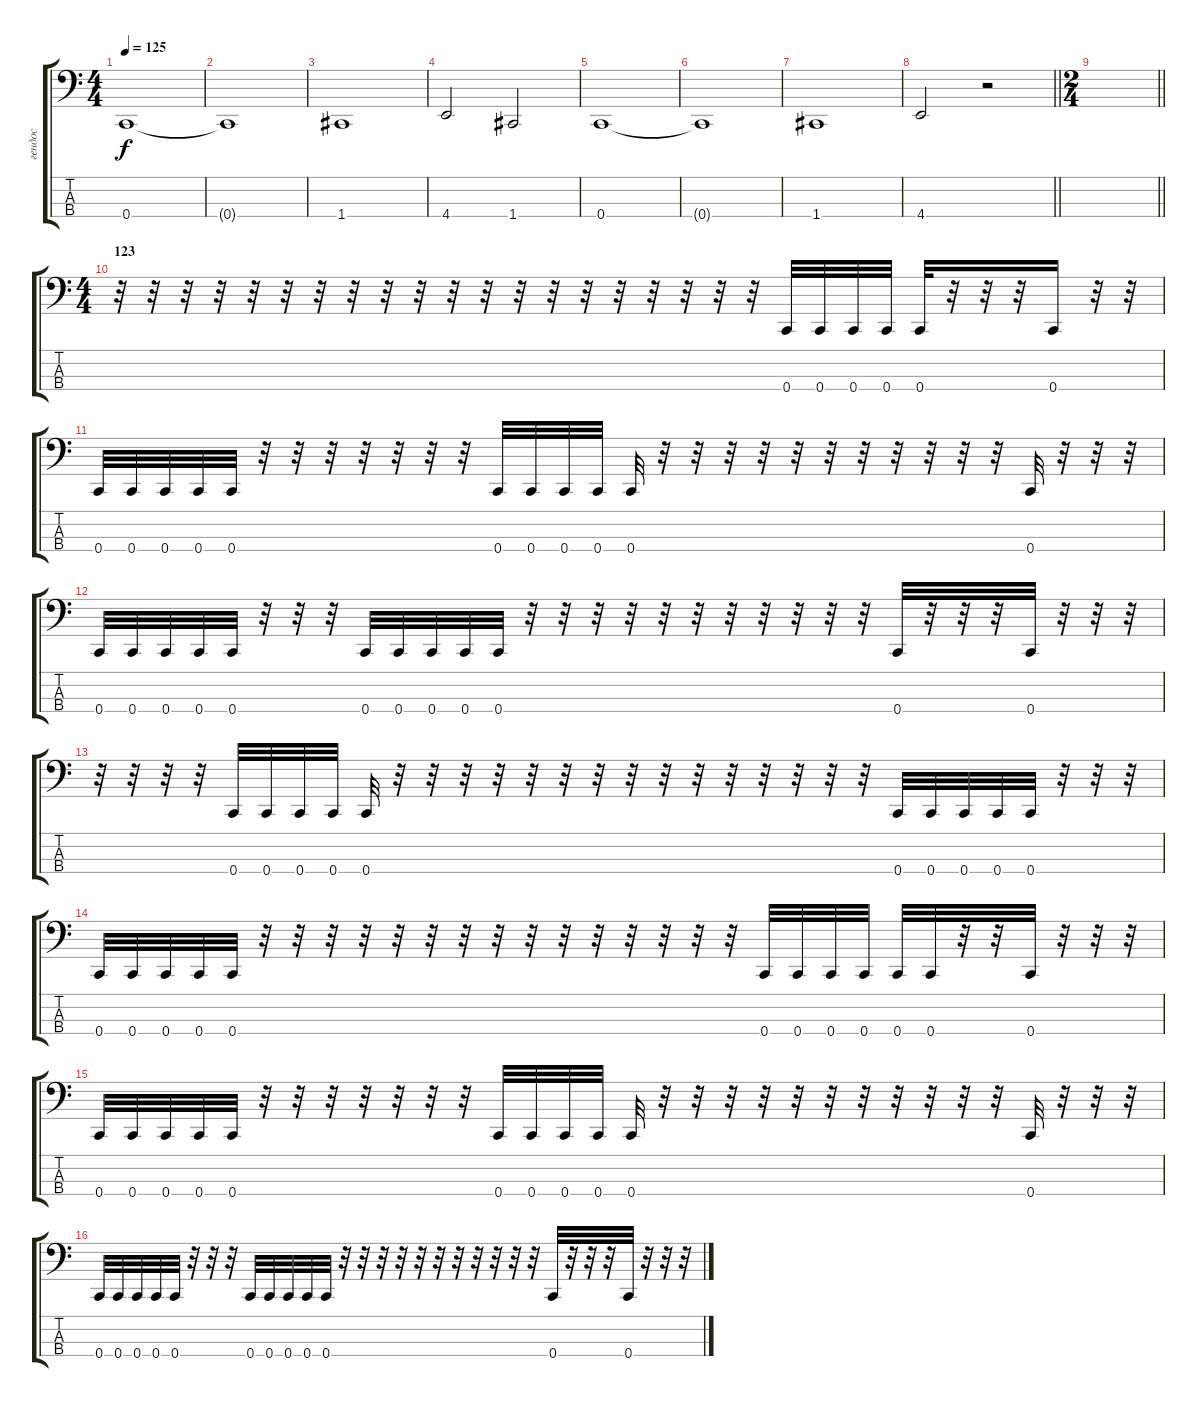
\track ("гендос" "гендос") {instrument electricbasspick}
\staff {score tabs}
\tuning (F2 C2 G1 C1) {hide}
\ts (4 4)
\tempo 125
\clef f4
\ks c
0.4.1{dy f} |
0.4{t}.1 |
1.4.1 |
4.4.2 1.4.2 |
0.4.1 |
0.4{t}.1 |
1.4.1 |
\barLineRight lightlight
4.4.2 r.2 |
\ts (2 4)
\barLineRight lightlight
|
\ts (4 4)
\section ("" "123")
r.32 r.32 r.32 r.32 r.32 r.32 r.32 r.32 r.32 r.32 r.32 r.32 r.32 r.32 r.32 r.32 r.32 r.32 r.32 r.32 0.4.32 0.4.32 0.4.32 0.4.32 0.4.32 r.32 r.32 r.32 0.4.16 r.32 r.32 |
0.4.32 0.4.32 0.4.32 0.4.32 0.4.32 r.32 r.32 r.32 r.32 r.32 r.32 r.32 0.4.32 0.4.32 0.4.32 0.4.32 0.4.32 r.32 r.32 r.32 r.32 r.32 r.32 r.32 r.32 r.32 r.32 r.32 0.4.32 r.32 r.32 r.32 |
0.4.32 0.4.32 0.4.32 0.4.32 0.4.32 r.32 r.32 r.32 0.4.32 0.4.32 0.4.32 0.4.32 0.4.32 r.32 r.32 r.32 r.32 r.32 r.32 r.32 r.32 r.32 r.32 r.32 0.4.32 r.32 r.32 r.32 0.4.32 r.32 r.32 r.32 |
r.32 r.32 r.32 r.32 0.4.32 0.4.32 0.4.32 0.4.32 0.4.32 r.32 r.32 r.32 r.32 r.32 r.32 r.32 r.32 r.32 r.32 r.32 r.32 r.32 r.32 r.32 0.4.32 0.4.32 0.4.32 0.4.32 0.4.32 r.32 r.32 r.32 |
0.4.32 0.4.32 0.4.32 0.4.32 0.4.32 r.32 r.32 r.32 r.32 r.32 r.32 r.32 r.32 r.32 r.32 r.32 r.32 r.32 r.32 r.32 0.4.32 0.4.32 0.4.32 0.4.32 0.4.32 0.4.32 r.32 r.32 0.4.32 r.32 r.32 r.32 |
0.4.32 0.4.32 0.4.32 0.4.32 0.4.32 r.32 r.32 r.32 r.32 r.32 r.32 r.32 0.4.32 0.4.32 0.4.32 0.4.32 0.4.32 r.32 r.32 r.32 r.32 r.32 r.32 r.32 r.32 r.32 r.32 r.32 0.4.32 r.32 r.32 r.32 |
0.4.32 0.4.32 0.4.32 0.4.32 0.4.32 r.32 r.32 r.32 0.4.32 0.4.32 0.4.32 0.4.32 0.4.32 r.32 r.32 r.32 r.32 r.32 r.32 r.32 r.32 r.32 r.32 r.32 0.4.32 r.32 r.32 r.32 0.4.32 r.32 r.32 r.32
